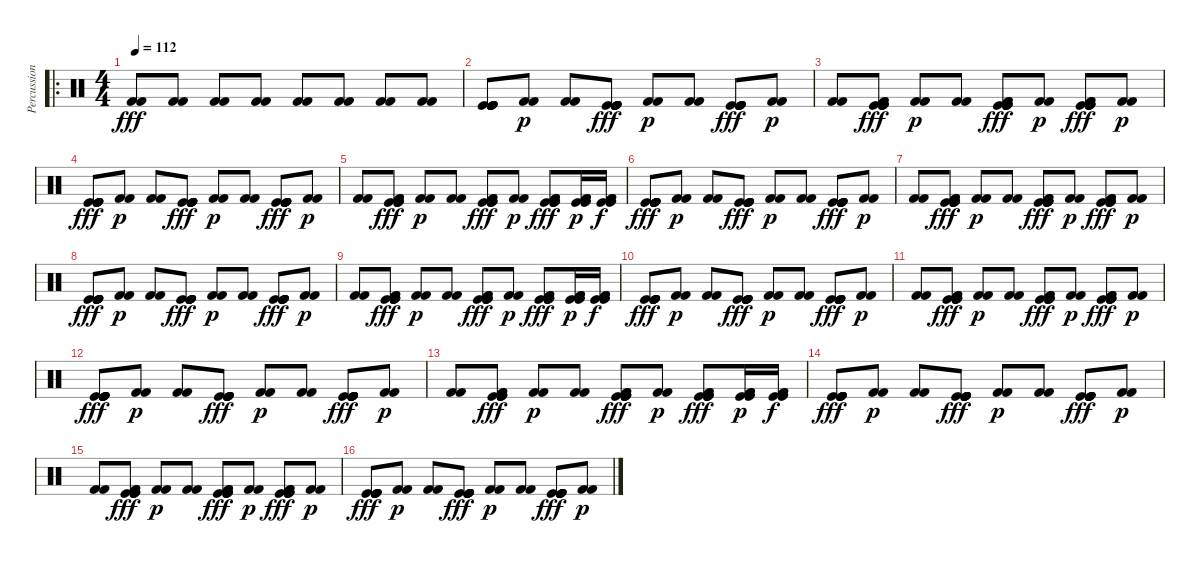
\track ("Percussions" "Percussion") {instrument percussion}
\staff {score}
\articulation defaults
\ro
\ts (4 4)
\tempo 112
\clef neutral
\ks c
("Kick (hit) 2" "Kick (hit) 2").8{dy fff volume 0} ("Kick (hit) 2" "Kick (hit) 2").8{volume 8} ("Kick (hit) 2" "Kick (hit) 2").8 ("Kick (hit) 2" "Kick (hit) 2").8 ("Kick (hit) 2" "Kick (hit) 2").8 ("Kick (hit) 2" "Kick (hit) 2").8 ("Kick (hit) 2" "Kick (hit) 2").8 ("Kick (hit) 2" "Kick (hit) 2").8 |
("Kick (hit)" "Kick (hit)" "Kick (hit)" "Kick (hit)" "Kick (hit)" "Kick (hit)").8 ("Kick (hit) 2" "Kick (hit) 2").8{dy p} ("Kick (hit) 2" "Kick (hit) 2").8 ("Kick (hit)" "Kick (hit)" "Kick (hit)" "Kick (hit)" "Kick (hit)" "Kick (hit)").8{dy fff} ("Kick (hit) 2" "Kick (hit) 2").8{dy p} ("Kick (hit) 2" "Kick (hit) 2").8 ("Kick (hit)" "Kick (hit)" "Kick (hit)" "Kick (hit)" "Kick (hit)" "Kick (hit)").8{dy fff} ("Kick (hit) 2" "Kick (hit) 2").8{dy p} |
("Kick (hit) 2" "Kick (hit) 2").8 ("Kick (hit)" "Kick (hit)" "Kick (hit) 2" "Kick (hit) 2" "Kick (hit)" "Kick (hit)").8{dy fff} ("Kick (hit) 2" "Kick (hit) 2").8{dy p} ("Kick (hit) 2" "Kick (hit) 2").8 ("Kick (hit)" "Kick (hit)" "Kick (hit) 2" "Kick (hit) 2" "Kick (hit)" "Kick (hit)").8{dy fff} ("Kick (hit) 2" "Kick (hit) 2").8{dy p} ("Kick (hit)" "Kick (hit)" "Kick (hit) 2" "Kick (hit) 2" "Kick (hit)" "Kick (hit)").8{dy fff} ("Kick (hit) 2" "Kick (hit) 2").8{dy p} |
("Kick (hit)" "Kick (hit)" "Kick (hit)" "Kick (hit)" "Kick (hit)" "Kick (hit)").8{dy fff} ("Kick (hit) 2" "Kick (hit) 2").8{dy p} ("Kick (hit) 2" "Kick (hit) 2").8 ("Kick (hit)" "Kick (hit)" "Kick (hit)" "Kick (hit)" "Kick (hit)" "Kick (hit)").8{dy fff} ("Kick (hit) 2" "Kick (hit) 2").8{dy p} ("Kick (hit) 2" "Kick (hit) 2").8 ("Kick (hit)" "Kick (hit)" "Kick (hit)" "Kick (hit)" "Kick (hit)" "Kick (hit)").8{dy fff} ("Kick (hit) 2" "Kick (hit) 2").8{dy p} |
("Kick (hit) 2" "Kick (hit) 2").8 ("Kick (hit)" "Kick (hit)" "Kick (hit) 2" "Kick (hit) 2" "Kick (hit)" "Kick (hit)").8{dy fff} ("Kick (hit) 2" "Kick (hit) 2").8{dy p} ("Kick (hit) 2" "Kick (hit) 2").8 ("Kick (hit)" "Kick (hit)" "Kick (hit) 2" "Kick (hit) 2" "Kick (hit)" "Kick (hit)").8{dy fff} ("Kick (hit) 2" "Kick (hit) 2").8{dy p} ("Kick (hit)" "Kick (hit)" "Kick (hit) 2" "Kick (hit) 2" "Kick (hit)" "Kick (hit)").8{dy fff} ("Kick (hit)" "Kick (hit) 2" "Kick (hit) 2" "Kick (hit)").16{dy p} ("Kick (hit)" "Kick (hit) 2" "Kick (hit) 2" "Kick (hit)").16{dy f} |
("Kick (hit)" "Kick (hit)" "Kick (hit)" "Kick (hit)" "Kick (hit)" "Kick (hit)").8{dy fff} ("Kick (hit) 2" "Kick (hit) 2").8{dy p} ("Kick (hit) 2" "Kick (hit) 2").8 ("Kick (hit)" "Kick (hit)" "Kick (hit)" "Kick (hit)" "Kick (hit)" "Kick (hit)").8{dy fff} ("Kick (hit) 2" "Kick (hit) 2").8{dy p} ("Kick (hit) 2" "Kick (hit) 2").8 ("Kick (hit)" "Kick (hit)" "Kick (hit)" "Kick (hit)" "Kick (hit)" "Kick (hit)").8{dy fff} ("Kick (hit) 2" "Kick (hit) 2").8{dy p} |
("Kick (hit) 2" "Kick (hit) 2").8 ("Kick (hit)" "Kick (hit)" "Kick (hit) 2" "Kick (hit) 2" "Kick (hit)" "Kick (hit)").8{dy fff} ("Kick (hit) 2" "Kick (hit) 2").8{dy p} ("Kick (hit) 2" "Kick (hit) 2").8 ("Kick (hit)" "Kick (hit)" "Kick (hit) 2" "Kick (hit) 2" "Kick (hit)" "Kick (hit)").8{dy fff} ("Kick (hit) 2" "Kick (hit) 2").8{dy p} ("Kick (hit)" "Kick (hit)" "Kick (hit) 2" "Kick (hit) 2" "Kick (hit)" "Kick (hit)").8{dy fff} ("Kick (hit) 2" "Kick (hit) 2").8{dy p} |
("Kick (hit)" "Kick (hit)" "Kick (hit)" "Kick (hit)" "Kick (hit)" "Kick (hit)").8{dy fff} ("Kick (hit) 2" "Kick (hit) 2").8{dy p} ("Kick (hit) 2" "Kick (hit) 2").8 ("Kick (hit)" "Kick (hit)" "Kick (hit)" "Kick (hit)" "Kick (hit)" "Kick (hit)").8{dy fff} ("Kick (hit) 2" "Kick (hit) 2").8{dy p} ("Kick (hit) 2" "Kick (hit) 2").8 ("Kick (hit)" "Kick (hit)" "Kick (hit)" "Kick (hit)" "Kick (hit)" "Kick (hit)").8{dy fff} ("Kick (hit) 2" "Kick (hit) 2").8{dy p} |
("Kick (hit) 2" "Kick (hit) 2").8 ("Kick (hit)" "Kick (hit)" "Kick (hit) 2" "Kick (hit) 2" "Kick (hit)" "Kick (hit)").8{dy fff} ("Kick (hit) 2" "Kick (hit) 2").8{dy p} ("Kick (hit) 2" "Kick (hit) 2").8 ("Kick (hit)" "Kick (hit)" "Kick (hit) 2" "Kick (hit) 2" "Kick (hit)" "Kick (hit)").8{dy fff} ("Kick (hit) 2" "Kick (hit) 2").8{dy p} ("Kick (hit)" "Kick (hit)" "Kick (hit) 2" "Kick (hit) 2" "Kick (hit)" "Kick (hit)").8{dy fff} ("Kick (hit)" "Kick (hit) 2" "Kick (hit) 2" "Kick (hit)").16{dy p} ("Kick (hit)" "Kick (hit) 2" "Kick (hit) 2" "Kick (hit)").16{dy f} |
("Kick (hit)" "Kick (hit)" "Kick (hit)" "Kick (hit)" "Kick (hit)" "Kick (hit)").8{dy fff} ("Kick (hit) 2" "Kick (hit) 2").8{dy p} ("Kick (hit) 2" "Kick (hit) 2").8 ("Kick (hit)" "Kick (hit)" "Kick (hit)" "Kick (hit)" "Kick (hit)" "Kick (hit)").8{dy fff} ("Kick (hit) 2" "Kick (hit) 2").8{dy p} ("Kick (hit) 2" "Kick (hit) 2").8 ("Kick (hit)" "Kick (hit)" "Kick (hit)" "Kick (hit)" "Kick (hit)" "Kick (hit)").8{dy fff} ("Kick (hit) 2" "Kick (hit) 2").8{dy p} |
("Kick (hit) 2" "Kick (hit) 2").8 ("Kick (hit)" "Kick (hit)" "Kick (hit) 2" "Kick (hit) 2" "Kick (hit)" "Kick (hit)").8{dy fff} ("Kick (hit) 2" "Kick (hit) 2").8{dy p} ("Kick (hit) 2" "Kick (hit) 2").8 ("Kick (hit)" "Kick (hit)" "Kick (hit) 2" "Kick (hit) 2" "Kick (hit)" "Kick (hit)").8{dy fff} ("Kick (hit) 2" "Kick (hit) 2").8{dy p} ("Kick (hit)" "Kick (hit)" "Kick (hit) 2" "Kick (hit) 2" "Kick (hit)" "Kick (hit)").8{dy fff} ("Kick (hit) 2" "Kick (hit) 2").8{dy p} |
("Kick (hit)" "Kick (hit)" "Kick (hit)" "Kick (hit)" "Kick (hit)" "Kick (hit)").8{dy fff} ("Kick (hit) 2" "Kick (hit) 2").8{dy p} ("Kick (hit) 2" "Kick (hit) 2").8 ("Kick (hit)" "Kick (hit)" "Kick (hit)" "Kick (hit)" "Kick (hit)" "Kick (hit)").8{dy fff} ("Kick (hit) 2" "Kick (hit) 2").8{dy p} ("Kick (hit) 2" "Kick (hit) 2").8 ("Kick (hit)" "Kick (hit)" "Kick (hit)" "Kick (hit)" "Kick (hit)" "Kick (hit)").8{dy fff} ("Kick (hit) 2" "Kick (hit) 2").8{dy p} |
("Kick (hit) 2" "Kick (hit) 2").8 ("Kick (hit)" "Kick (hit)" "Kick (hit) 2" "Kick (hit) 2" "Kick (hit)" "Kick (hit)").8{dy fff} ("Kick (hit) 2" "Kick (hit) 2").8{dy p} ("Kick (hit) 2" "Kick (hit) 2").8 ("Kick (hit)" "Kick (hit)" "Kick (hit) 2" "Kick (hit) 2" "Kick (hit)" "Kick (hit)").8{dy fff} ("Kick (hit) 2" "Kick (hit) 2").8{dy p} ("Kick (hit)" "Kick (hit)" "Kick (hit) 2" "Kick (hit) 2" "Kick (hit)" "Kick (hit)").8{dy fff} ("Kick (hit)" "Kick (hit) 2" "Kick (hit) 2" "Kick (hit)").16{dy p} ("Kick (hit)" "Kick (hit) 2" "Kick (hit) 2" "Kick (hit)").16{dy f} |
("Kick (hit)" "Kick (hit)" "Kick (hit)" "Kick (hit)" "Kick (hit)" "Kick (hit)").8{dy fff} ("Kick (hit) 2" "Kick (hit) 2").8{dy p} ("Kick (hit) 2" "Kick (hit) 2").8 ("Kick (hit)" "Kick (hit)" "Kick (hit)" "Kick (hit)" "Kick (hit)" "Kick (hit)").8{dy fff} ("Kick (hit) 2" "Kick (hit) 2").8{dy p} ("Kick (hit) 2" "Kick (hit) 2").8 ("Kick (hit)" "Kick (hit)" "Kick (hit)" "Kick (hit)" "Kick (hit)" "Kick (hit)").8{dy fff} ("Kick (hit) 2" "Kick (hit) 2").8{dy p} |
("Kick (hit) 2" "Kick (hit) 2").8 ("Kick (hit)" "Kick (hit)" "Kick (hit) 2" "Kick (hit) 2" "Kick (hit)" "Kick (hit)").8{dy fff} ("Kick (hit) 2" "Kick (hit) 2").8{dy p} ("Kick (hit) 2" "Kick (hit) 2").8 ("Kick (hit)" "Kick (hit)" "Kick (hit) 2" "Kick (hit) 2" "Kick (hit)" "Kick (hit)").8{dy fff} ("Kick (hit) 2" "Kick (hit) 2").8{dy p} ("Kick (hit)" "Kick (hit)" "Kick (hit) 2" "Kick (hit) 2" "Kick (hit)" "Kick (hit)").8{dy fff} ("Kick (hit) 2" "Kick (hit) 2").8{dy p} |
("Kick (hit)" "Kick (hit)" "Kick (hit)" "Kick (hit)" "Kick (hit)" "Kick (hit)").8{dy fff} ("Kick (hit) 2" "Kick (hit) 2").8{dy p} ("Kick (hit) 2" "Kick (hit) 2").8 ("Kick (hit)" "Kick (hit)" "Kick (hit)" "Kick (hit)" "Kick (hit)" "Kick (hit)").8{dy fff} ("Kick (hit) 2" "Kick (hit) 2").8{dy p} ("Kick (hit) 2" "Kick (hit) 2").8 ("Kick (hit)" "Kick (hit)" "Kick (hit)" "Kick (hit)" "Kick (hit)" "Kick (hit)").8{dy fff} ("Kick (hit) 2" "Kick (hit) 2").8{dy p}
